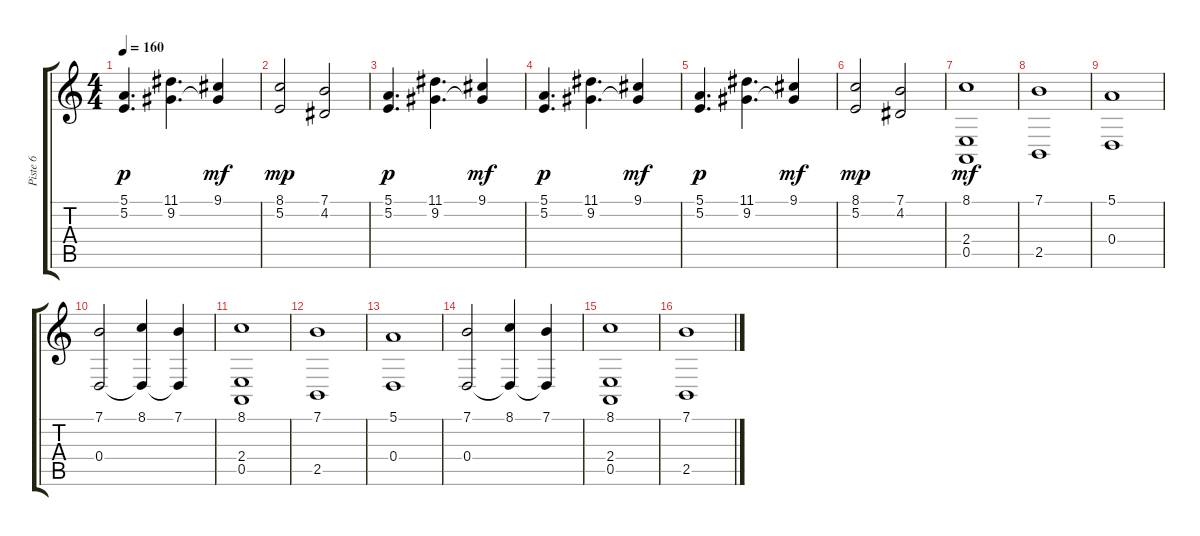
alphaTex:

\track ("Piste 6" "Piste 6") {instrument pad7halo}
\staff {score tabs}
\tuning (E4 B3 G3 D3 A2 E2) {hide}
\ts (4 4)
\tempo 160
\clef g2
\ks c
(5.1 5.2).4{d dy p} (11.1 9.2).4{d} (9.1 9.2{t}).4{dy mf} |
(8.1 5.2).2{dy mp} (7.1 4.2).2 |
(5.1 5.2).4{d dy p} (11.1 9.2).4{d} (9.1 9.2{t}).4{dy mf} |
(5.1 5.2).4{d dy p} (11.1 9.2).4{d} (9.1 9.2{t}).4{dy mf} |
(5.1 5.2).4{d dy p} (11.1 9.2).4{d} (9.1 9.2{t}).4{dy mf} |
(8.1 5.2).2{dy mp} (7.1 4.2).2 |
(8.1 2.4 0.5).1{dy mf} |
(7.1 2.5).1 |
(5.1 0.4).1 |
(7.1 0.4).2 (8.1 0.4{t}).4 (7.1 0.4{t}).4 |
(8.1 2.4 0.5).1 |
(7.1 2.5).1 |
(5.1 0.4).1 |
(7.1 0.4).2 (8.1 0.4{t}).4 (7.1 0.4{t}).4 |
(8.1 2.4 0.5).1 |
(7.1 2.5).1
